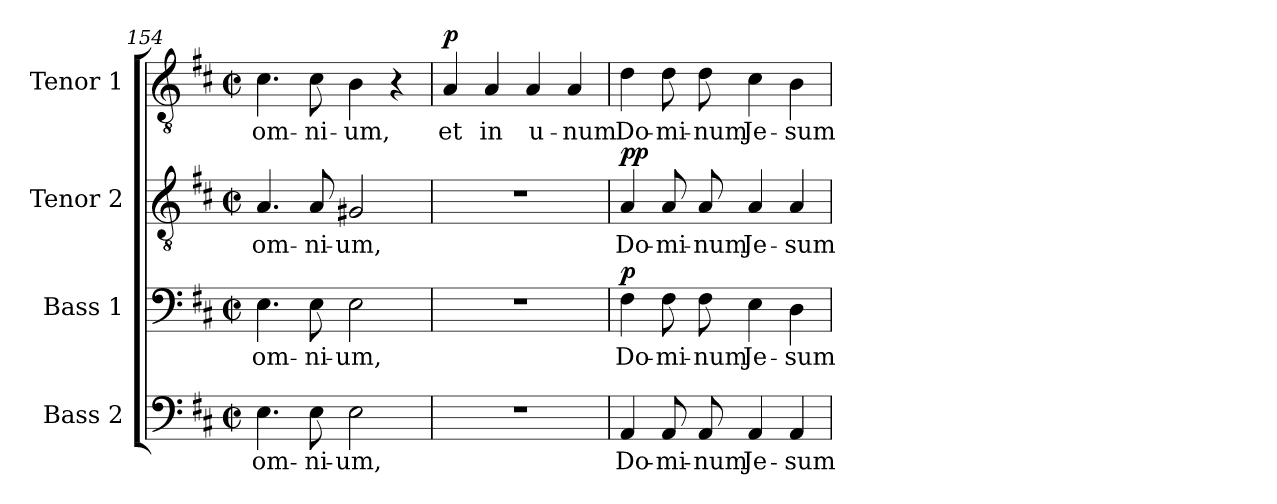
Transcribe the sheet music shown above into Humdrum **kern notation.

**kern	**text	**kern	**text	**dynam	**kern	**text	**dynam	**kern	**text	**dynam
*part4	*part4	*part3	*part3	*part3	*part2	*part2	*part2	*part1	*part1	*part1
*staff4	*staff4	*staff3	*staff3	*staff3	*staff2	*staff2	*staff2	*staff1	*staff1	*staff1
*I"Bass 2	*	*I"Bass 1	*	*	*I"Tenor 2	*	*	*I"Tenor 1	*	*
*I'B. 2	*	*I'B. 1	*	*	*I'T. 2	*	*	*I'T. 1	*	*
*clefF4	*	*clefF4	*	*	*clefGv2	*	*	*clefGv2	*	*
*k[f#c#]	*	*k[f#c#]	*	*	*k[f#c#]	*	*	*k[f#c#]	*	*
*D:	*	*D:	*	*	*D:	*	*	*D:	*	*
*M2/2	*	*M2/2	*	*	*M2/2	*	*	*M2/2	*	*
*met(c|)	*	*met(c|)	*	*	*met(c|)	*	*	*met(c|)	*	*
=154	=154	=154	=154	=154	=154	=154	=154	=154	=154	=154
!	!LO:LY:b	!	!LO:LY:b	!	!	!LO:LY:b	!	!	!LO:LY:b	!
4.E\	om-	4.E\	om-	.	4.A/	om-	.	4.c#\	om-	.
!	!LO:LY:b	!	!LO:LY:b	!	!	!LO:LY:b	!	!	!LO:LY:b	!
8E\	-ni-	8E\	-ni-	.	8A/	-ni-	.	8c#\	-ni-	.
!	!LO:LY:b	!	!LO:LY:b	!	!	!LO:LY:b	!	!	!LO:LY:b	!
2E\	-um,	2E\	-um,	.	2G#X/	-um,	.	4B\	-um,	.
.	.	.	.	.	.	.	.	4r	.	.
=155	=155	=155	=155	=155	=155	=155	=155	=155	=155	=155
!	!	!	!	!	!	!	!	!	!LO:LY:b	!LO:DY:a
1r	.	1r	.	.	1r	.	.	4A/	et	p
!	!	!	!	!	!	!	!	!	!LO:LY:b	!
.	.	.	.	.	.	.	.	4A/	in	.
!	!	!	!	!	!	!	!	!	!LO:LY:b	!
.	.	.	.	.	.	.	.	4A/	u-	.
!	!	!	!	!	!	!	!	!	!LO:LY:b	!
.	.	.	.	.	.	.	.	4A/	-num	.
=156	=156	=156	=156	=156	=156	=156	=156	=156	=156	=156
!	!LO:LY:b	!	!LO:LY:b	!LO:DY:a	!	!LO:LY:b	!LO:DY:a	!	!LO:LY:b	!
4AA/	Do-	4F#\	Do-	p	4A/	Do-	pp	4d\	Do-	.
!	!LO:LY:b	!	!LO:LY:b	!	!	!LO:LY:b	!	!	!LO:LY:b	!
8AA/	-mi-	8F#\	-mi-	.	8A/	-mi-	.	8d\	-mi-	.
!	!LO:LY:b	!	!LO:LY:b	!	!	!LO:LY:b	!	!	!LO:LY:b	!
8AA/	-num	8F#\	-num	.	8A/	-num	.	8d\	-num	.
!	!LO:LY:b	!	!LO:LY:b	!	!	!LO:LY:b	!	!	!LO:LY:b	!
4AA/	Je-	4E\	Je-	.	4A/	Je-	.	4c#\	Je-	.
!	!LO:LY:b	!	!LO:LY:b	!	!	!LO:LY:b	!	!	!LO:LY:b	!
4AA/	-sum	4D\	-sum	.	4A/	-sum	.	4B\	-sum	.
=	=	=	=	=	=	=	=	=	=	=
*-	*-	*-	*-	*-	*-	*-	*-	*-	*-	*-
